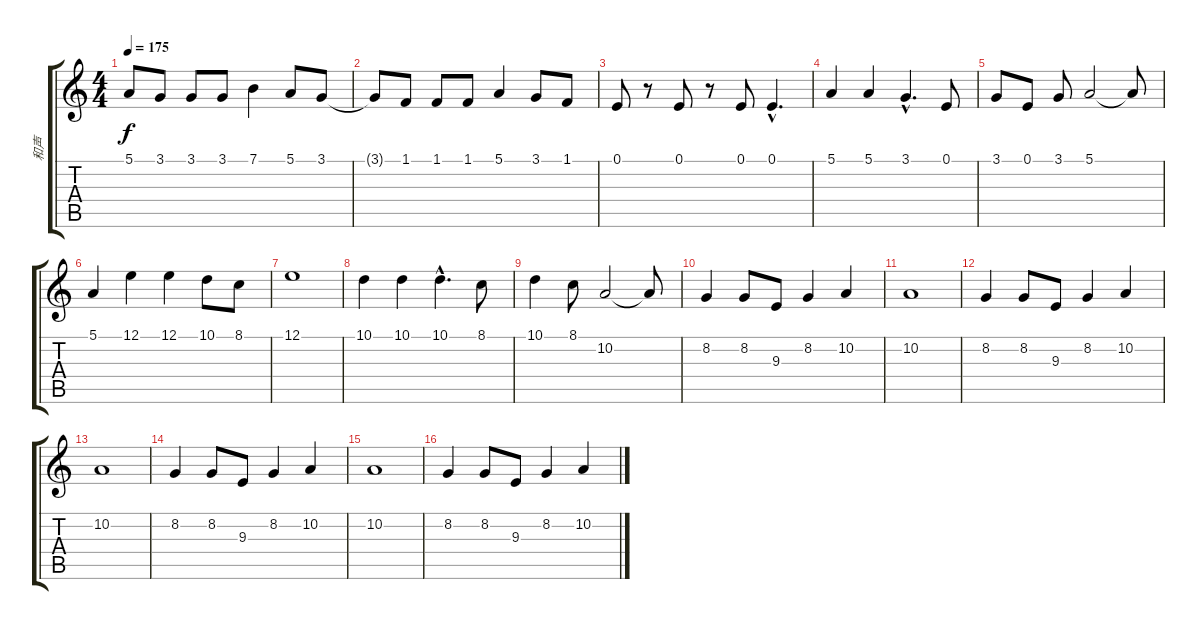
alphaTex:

\track ("和声" "和声") {instrument brasssection}
\staff {score tabs}
\tuning (E4 B3 G3 D3 A2 E2) {hide}
\ts (4 4)
\tempo 175
\clef g2
\ks c
5.1{t}.8{dy f} 3.1.8 3.1.8 3.1.8 7.1.4 5.1.8 3.1.8 |
3.1{t}.8 1.1.8 1.1.8 1.1.8 5.1.4 3.1.8 1.1.8 |
0.1.8 r.8 0.1.8 r.8 0.1.8 0.1{hac}.4{d} |
5.1.4 5.1.4 3.1{hac}.4{d} 0.1.8 |
3.1.8 0.1.8 3.1.8 5.1.2 5.1{t}.8 |
5.1.4 12.1.4 12.1.4 10.1.8 8.1.8 |
12.1.1 |
10.1.4 10.1.4 10.1{hac}.4{d} 8.1.8 |
10.1.4 8.1.8 10.2.2 10.2{t}.8 |
8.2.4 8.2.8 9.3.8 8.2.4 10.2.4 |
10.2.1 |
8.2.4 8.2.8 9.3.8 8.2.4 10.2.4 |
10.2.1 |
8.2.4 8.2.8 9.3.8 8.2.4 10.2.4 |
10.2.1 |
8.2.4 8.2.8 9.3.8 8.2.4 10.2.4
